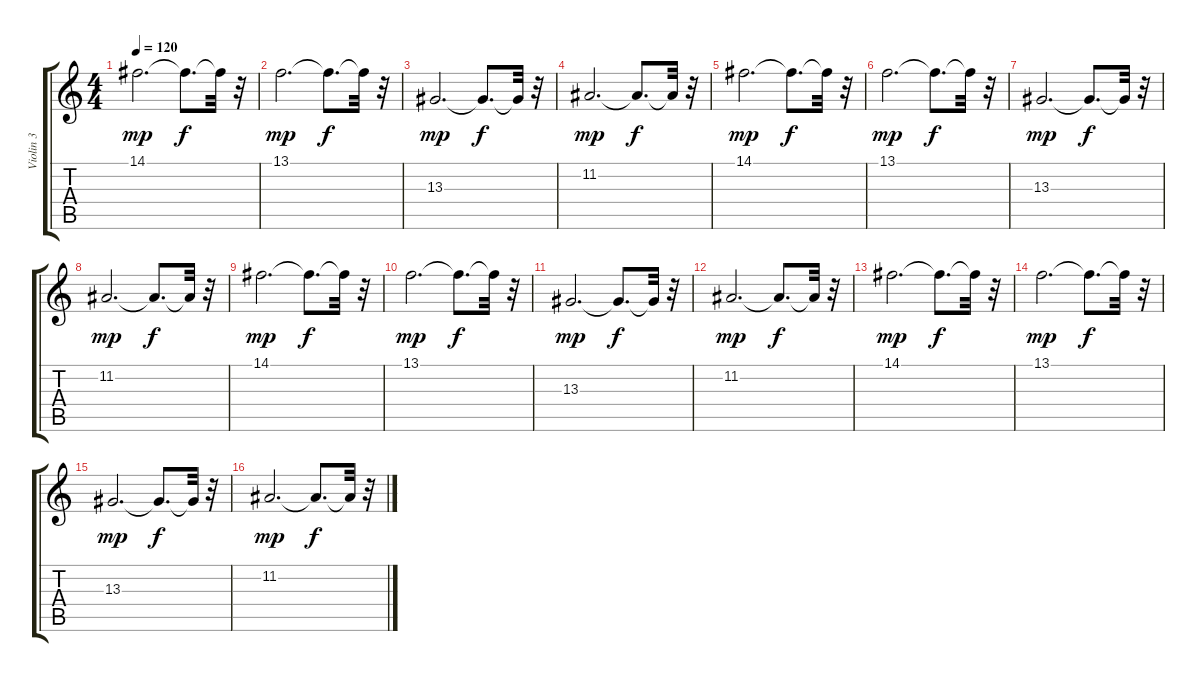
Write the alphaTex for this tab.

\track ("Violin 3" "Violin 3") {instrument stringensemble1}
\staff {score tabs}
\tuning (E4 B3 G3 D3 A2 E2) {hide}
\ts (4 4)
\tempo 120
\clef g2
\ks c
14.1.2{d dy mp volume 12} 14.1{t}.8{d dy f} 14.1{t}.32 r.32 |
13.1.2{d dy mp volume 12} 13.1{t}.8{d dy f} 13.1{t}.32 r.32 |
13.3.2{d dy mp volume 12} 13.3{t}.8{d dy f} 13.3{t}.32 r.32 |
11.2.2{d dy mp volume 12} 11.2{t}.8{d dy f} 11.2{t}.32 r.32 |
14.1.2{d dy mp volume 12} 14.1{t}.8{d dy f} 14.1{t}.32 r.32 |
13.1.2{d dy mp volume 12} 13.1{t}.8{d dy f} 13.1{t}.32 r.32 |
13.3.2{d dy mp volume 12} 13.3{t}.8{d dy f} 13.3{t}.32 r.32 |
11.2.2{d dy mp volume 12} 11.2{t}.8{d dy f} 11.2{t}.32 r.32 |
14.1.2{d dy mp volume 12} 14.1{t}.8{d dy f} 14.1{t}.32 r.32 |
13.1.2{d dy mp volume 12} 13.1{t}.8{d dy f} 13.1{t}.32 r.32 |
13.3.2{d dy mp volume 12} 13.3{t}.8{d dy f} 13.3{t}.32 r.32 |
11.2.2{d dy mp volume 12} 11.2{t}.8{d dy f} 11.2{t}.32 r.32 |
14.1.2{d dy mp volume 12} 14.1{t}.8{d dy f} 14.1{t}.32 r.32 |
13.1.2{d dy mp volume 12} 13.1{t}.8{d dy f} 13.1{t}.32 r.32 |
13.3.2{d dy mp volume 12} 13.3{t}.8{d dy f} 13.3{t}.32 r.32 |
11.2.2{d dy mp volume 12} 11.2{t}.8{d dy f} 11.2{t}.32 r.32
